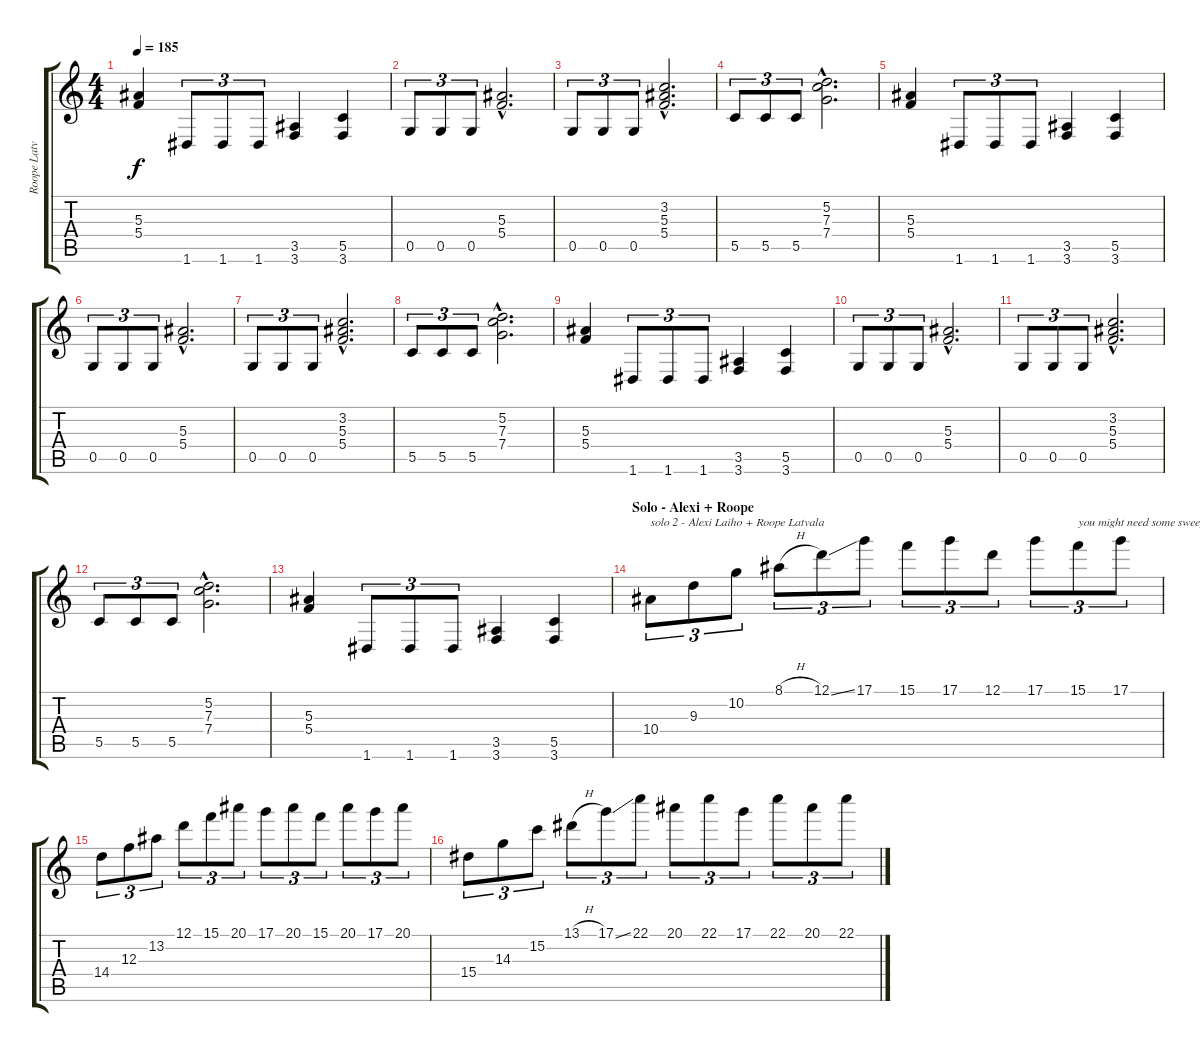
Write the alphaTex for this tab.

\track ("Roope Latvala" "Roope Latv") {instrument distortionguitar}
\staff {score tabs}
\tuning (D4 A3 F3 C3 G2 D2) {hide}
\ts (4 4)
\tempo 185
\clef g2
\ks c
(5.3 5.4).4{dy f} 1.6.8{tu (3 2)} 1.6.8{tu (3 2)} 1.6.8{tu (3 2)} (3.5 3.6).4 (5.5 3.6).4 |
0.5.8{tu (3 2)} 0.5.8{tu (3 2)} 0.5.8{tu (3 2)} (5.3{hac} 5.4{hac}).2{d} |
0.5.8{tu (3 2)} 0.5.8{tu (3 2)} 0.5.8{tu (3 2)} (3.2{hac} 5.3{hac} 5.4{hac}).2{d} |
5.5.8{tu (3 2)} 5.5.8{tu (3 2)} 5.5.8{tu (3 2)} (5.2{hac} 7.3{hac} 7.4{hac}).2{d} |
(5.3 5.4).4 1.6.8{tu (3 2)} 1.6.8{tu (3 2)} 1.6.8{tu (3 2)} (3.5 3.6).4 (5.5 3.6).4 |
0.5.8{tu (3 2)} 0.5.8{tu (3 2)} 0.5.8{tu (3 2)} (5.3{hac} 5.4{hac}).2{d} |
0.5.8{tu (3 2)} 0.5.8{tu (3 2)} 0.5.8{tu (3 2)} (3.2{hac} 5.3{hac} 5.4{hac}).2{d} |
5.5.8{tu (3 2)} 5.5.8{tu (3 2)} 5.5.8{tu (3 2)} (5.2{hac} 7.3{hac} 7.4{hac}).2{d} |
(5.3 5.4).4 1.6.8{tu (3 2)} 1.6.8{tu (3 2)} 1.6.8{tu (3 2)} (3.5 3.6).4 (5.5 3.6).4 |
0.5.8{tu (3 2)} 0.5.8{tu (3 2)} 0.5.8{tu (3 2)} (5.3{hac} 5.4{hac}).2{d} |
0.5.8{tu (3 2)} 0.5.8{tu (3 2)} 0.5.8{tu (3 2)} (3.2{hac} 5.3{hac} 5.4{hac}).2{d} |
5.5.8{tu (3 2)} 5.5.8{tu (3 2)} 5.5.8{tu (3 2)} (5.2{hac} 7.3{hac} 7.4{hac}).2{d} |
(5.3 5.4).4 1.6.8{tu (3 2)} 1.6.8{tu (3 2)} 1.6.8{tu (3 2)} (3.5 3.6).4 (5.5 3.6).4 |
\section ("" "Solo - Alexi + Roope")
10.4.8{tu (3 2) txt "solo 2 - Alexi Laiho + Roope Latvala"} 9.3.8{tu (3 2)} 10.2.8{tu (3 2)} 8.1{h}.8{tu (3 2)} 12.1{ss}.8{tu (3 2)} 17.1.8{tu (3 2)} 15.1.8{tu (3 2)} 17.1.8{tu (3 2)} 12.1.8{tu (3 2)} 17.1.8{tu (3 2)} 15.1.8{tu (3 2) txt "you might need some sweeps here"} 17.1.8{tu (3 2)} |
14.4.8{tu (3 2)} 12.3.8{tu (3 2)} 13.2.8{tu (3 2)} 12.1.8{tu (3 2)} 15.1.8{tu (3 2)} 20.1.8{tu (3 2)} 17.1.8{tu (3 2)} 20.1.8{tu (3 2)} 15.1.8{tu (3 2)} 20.1.8{tu (3 2)} 17.1.8{tu (3 2)} 20.1.8{tu (3 2)} |
15.4.8{tu (3 2)} 14.3.8{tu (3 2)} 15.2.8{tu (3 2)} 13.1{h}.8{tu (3 2)} 17.1{ss}.8{tu (3 2)} 22.1.8{tu (3 2)} 20.1.8{tu (3 2)} 22.1.8{tu (3 2)} 17.1.8{tu (3 2)} 22.1.8{tu (3 2)} 20.1.8{tu (3 2)} 22.1.8{tu (3 2)}
